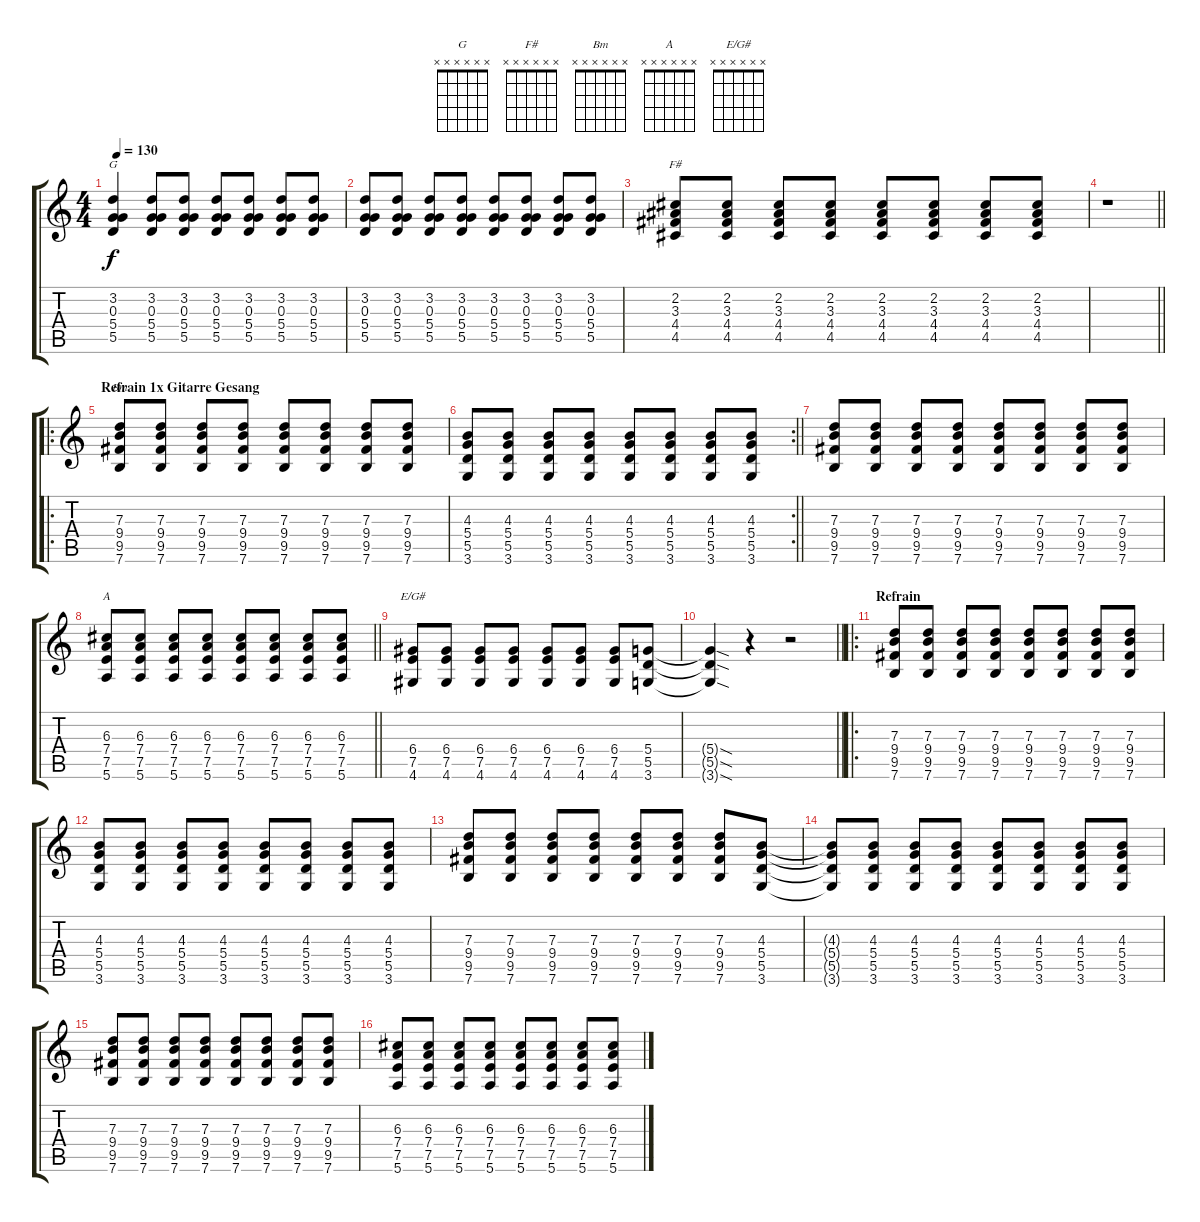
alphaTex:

\track "" {instrument electricguitarclean}
\staff {score tabs}
\tuning (E4 B3 G3 D3 A2 E2) {hide}
\chord ("G" x x x x x x)
\chord ("F#" x x x x x x)
\chord ("Bm" x x x x x x)
\chord ("A" x x x x x x)
\chord ("E/G#" x x x x x x)
\ts (4 4)
\tempo 130
\clef g2
\ks c
(3.2 0.3 5.4 5.5).4{ch "G" dy f} (3.2 0.3 5.4 5.5).8 (3.2 0.3 5.4 5.5).8 (3.2 0.3 5.4 5.5).8 (3.2 0.3 5.4 5.5).8 (3.2 0.3 5.4 5.5).8 (3.2 0.3 5.4 5.5).8 |
(3.2 0.3 5.4 5.5).8 (3.2 0.3 5.4 5.5).8 (3.2 0.3 5.4 5.5).8 (3.2 0.3 5.4 5.5).8 (3.2 0.3 5.4 5.5).8 (3.2 0.3 5.4 5.5).8 (3.2 0.3 5.4 5.5).8 (3.2 0.3 5.4 5.5).8 |
(2.2 3.3 4.4 4.5).8{ch "F#"} (2.2 3.3 4.4 4.5).8 (2.2 3.3 4.4 4.5).8 (2.2 3.3 4.4 4.5).8 (2.2 3.3 4.4 4.5).8 (2.2 3.3 4.4 4.5).8 (2.2 3.3 4.4 4.5).8 (2.2 3.3 4.4 4.5).8 |
\barLineRight lightlight
r.1 |
\ro
\section ("" "Refrain 1x Gitarre Gesang")
(7.3 9.4 9.5 7.6).8{ch "Bm"} (7.3 9.4 9.5 7.6).8 (7.3 9.4 9.5 7.6).8 (7.3 9.4 9.5 7.6).8 (7.3 9.4 9.5 7.6).8 (7.3 9.4 9.5 7.6).8 (7.3 9.4 9.5 7.6).8 (7.3 9.4 9.5 7.6).8 |
\rc 2
\barLineRight lightlight
(4.3 5.4 5.5 3.6).8 (4.3 5.4 5.5 3.6).8 (4.3 5.4 5.5 3.6).8 (4.3 5.4 5.5 3.6).8 (4.3 5.4 5.5 3.6).8 (4.3 5.4 5.5 3.6).8 (4.3 5.4 5.5 3.6).8 (4.3 5.4 5.5 3.6).8 |
\section ("" "")
(7.3 9.4 9.5 7.6).8 (7.3 9.4 9.5 7.6).8 (7.3 9.4 9.5 7.6).8 (7.3 9.4 9.5 7.6).8 (7.3 9.4 9.5 7.6).8 (7.3 9.4 9.5 7.6).8 (7.3 9.4 9.5 7.6).8 (7.3 9.4 9.5 7.6).8 |
\barLineRight lightlight
(6.3 7.4 7.5 5.6).8{ch "A"} (6.3 7.4 7.5 5.6).8 (6.3 7.4 7.5 5.6).8 (6.3 7.4 7.5 5.6).8 (6.3 7.4 7.5 5.6).8 (6.3 7.4 7.5 5.6).8 (6.3 7.4 7.5 5.6).8 (6.3 7.4 7.5 5.6).8 |
\section ("" "")
(6.4 7.5 4.6).8{ch "E/G#"} (6.4 7.5 4.6).8 (6.4 7.5 4.6).8 (6.4 7.5 4.6).8 (6.4 7.5 4.6).8 (6.4 7.5 4.6).8 (6.4 7.5 4.6).8 (5.4 5.5 3.6).8 |
\barLineRight lightlight
(5.4{sod t} 5.5{sod t} 3.6{sod t}).4 r.4 r.2 |
\ro
\section ("" "Refrain")
(7.3 9.4 9.5 7.6).8{instrument overdrivenguitar} (7.3 9.4 9.5 7.6).8 (7.3 9.4 9.5 7.6).8 (7.3 9.4 9.5 7.6).8 (7.3 9.4 9.5 7.6).8 (7.3 9.4 9.5 7.6).8 (7.3 9.4 9.5 7.6).8 (7.3 9.4 9.5 7.6).8 |
(4.3 5.4 5.5 3.6).8 (4.3 5.4 5.5 3.6).8 (4.3 5.4 5.5 3.6).8 (4.3 5.4 5.5 3.6).8 (4.3 5.4 5.5 3.6).8 (4.3 5.4 5.5 3.6).8 (4.3 5.4 5.5 3.6).8 (4.3 5.4 5.5 3.6).8 |
(7.3 9.4 9.5 7.6).8 (7.3 9.4 9.5 7.6).8 (7.3 9.4 9.5 7.6).8 (7.3 9.4 9.5 7.6).8 (7.3 9.4 9.5 7.6).8 (7.3 9.4 9.5 7.6).8 (7.3 9.4 9.5 7.6).8 (4.3 5.4 5.5 3.6).8 |
(4.3{t} 5.4{t} 5.5{t} 3.6{t}).8 (4.3 5.4 5.5 3.6).8 (4.3 5.4 5.5 3.6).8 (4.3 5.4 5.5 3.6).8 (4.3 5.4 5.5 3.6).8 (4.3 5.4 5.5 3.6).8 (4.3 5.4 5.5 3.6).8 (4.3 5.4 5.5 3.6).8 |
(7.3 9.4 9.5 7.6).8 (7.3 9.4 9.5 7.6).8 (7.3 9.4 9.5 7.6).8 (7.3 9.4 9.5 7.6).8 (7.3 9.4 9.5 7.6).8 (7.3 9.4 9.5 7.6).8 (7.3 9.4 9.5 7.6).8 (7.3 9.4 9.5 7.6).8 |
(6.3 7.4 7.5 5.6).8 (6.3 7.4 7.5 5.6).8 (6.3 7.4 7.5 5.6).8 (6.3 7.4 7.5 5.6).8 (6.3 7.4 7.5 5.6).8 (6.3 7.4 7.5 5.6).8 (6.3 7.4 7.5 5.6).8 (6.3 7.4 7.5 5.6).8
